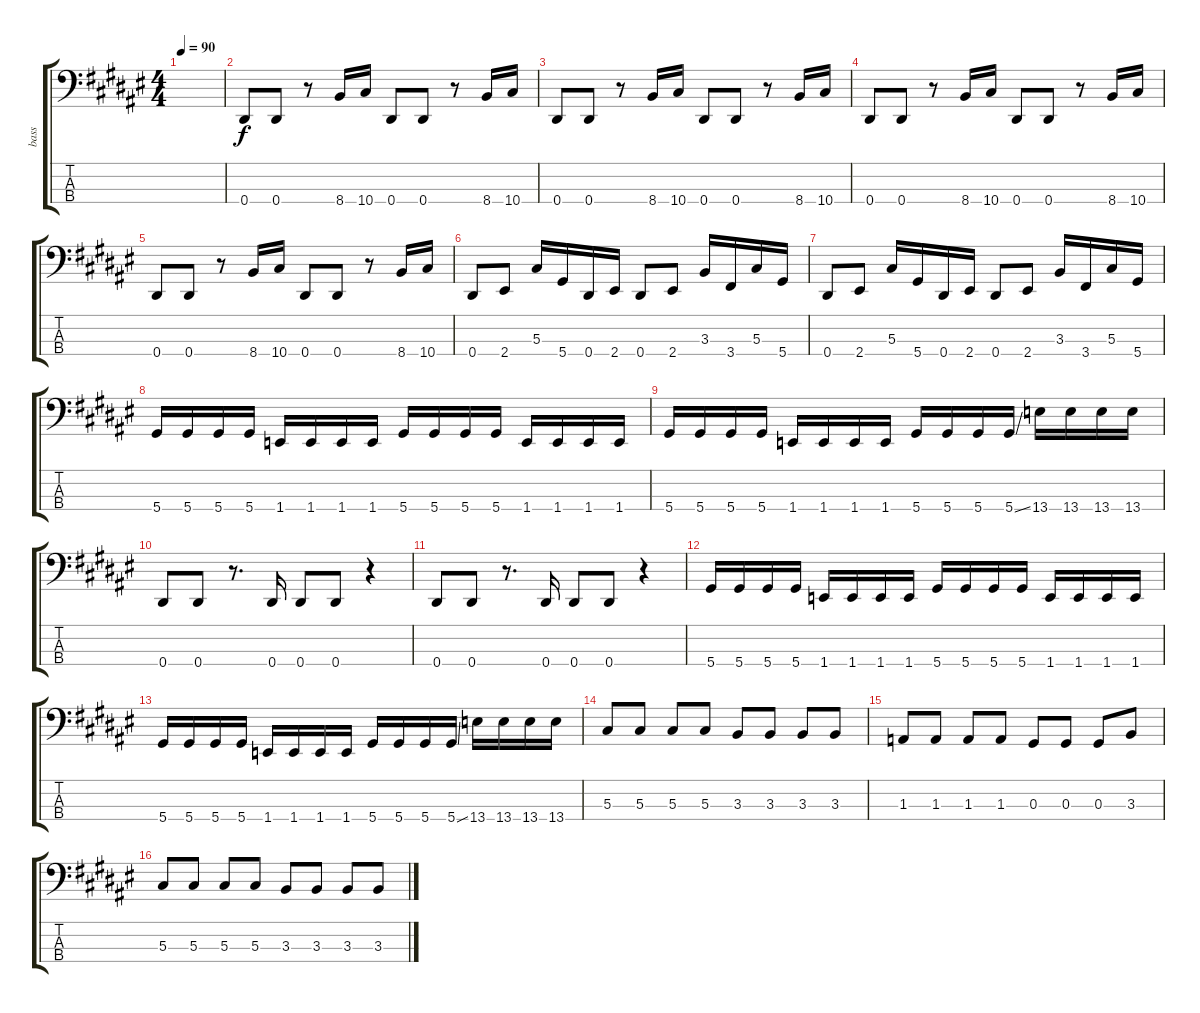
\track ("bass" "bass") {instrument electricbasspick}
\staff {score tabs}
\tuning (Gb2 Db2 Ab1 Eb1) {hide}
\ts (4 4)
\tempo 90
\clef f4
\ks d#minor
|
0.4.8 0.4.8 r.8 8.4.16 10.4.16 0.4.8 0.4.8 r.8 8.4.16 10.4.16 |
0.4.8 0.4.8 r.8 8.4.16 10.4.16 0.4.8 0.4.8 r.8 8.4.16 10.4.16 |
0.4.8 0.4.8 r.8 8.4.16 10.4.16 0.4.8 0.4.8 r.8 8.4.16 10.4.16 |
0.4.8 0.4.8 r.8 8.4.16 10.4.16 0.4.8 0.4.8 r.8 8.4.16 10.4.16 |
0.4.8 2.4.8 5.3.16 5.4.16 0.4.16 2.4.16 0.4.8 2.4.8 3.3.16 3.4.16 5.3.16 5.4.16 |
0.4.8 2.4.8 5.3.16 5.4.16 0.4.16 2.4.16 0.4.8 2.4.8 3.3.16 3.4.16 5.3.16 5.4.16 |
5.4.16 5.4.16 5.4.16 5.4.16 1.4.16 1.4.16 1.4.16 1.4.16 5.4.16 5.4.16 5.4.16 5.4.16 1.4.16 1.4.16 1.4.16 1.4.16 |
5.4.16 5.4.16 5.4.16 5.4.16 1.4.16 1.4.16 1.4.16 1.4.16 5.4.16 5.4.16 5.4.16 5.4{ss}.16 13.4.16 13.4.16 13.4.16 13.4.16 |
0.4.8 0.4.8 r.8{d} 0.4.16 0.4.8 0.4.8 r.4 |
0.4.8 0.4.8 r.8{d} 0.4.16 0.4.8 0.4.8 r.4 |
5.4.16 5.4.16 5.4.16 5.4.16 1.4.16 1.4.16 1.4.16 1.4.16 5.4.16 5.4.16 5.4.16 5.4.16 1.4.16 1.4.16 1.4.16 1.4.16 |
5.4.16 5.4.16 5.4.16 5.4.16 1.4.16 1.4.16 1.4.16 1.4.16 5.4.16 5.4.16 5.4.16 5.4{ss}.16 13.4.16 13.4.16 13.4.16 13.4.16 |
5.3.8 5.3.8 5.3.8 5.3.8 3.3.8 3.3.8 3.3.8 3.3.8 |
1.3.8 1.3.8 1.3.8 1.3.8 0.3.8 0.3.8 0.3.8 3.3.8 |
5.3.8 5.3.8 5.3.8 5.3.8 3.3.8 3.3.8 3.3.8 3.3.8
